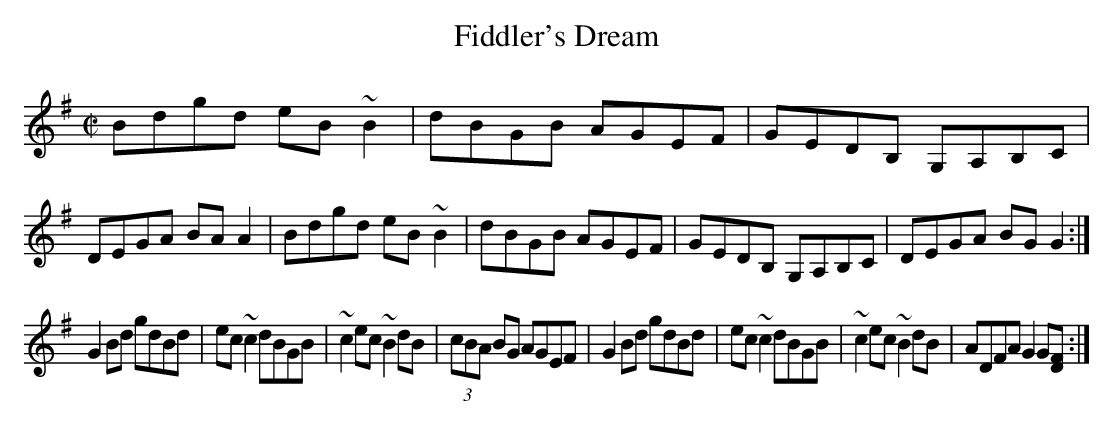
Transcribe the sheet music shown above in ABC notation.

X:1.2
T:Fiddler's Dream
M:C|
K:G
Bdgd eB~B2|dBGB AGEF|GEDB, G,A,B,C|DEGA BAA2|       Bdgd eB~B2|dBGB AGEF|GEDB, G,A,B,C|DEGA BGG2:|
G2Bd gdBd|ec~c2 dBGB|~c2ec ~B2dB|(3cBA BG AGEF|   G2Bd gdBd|ec~c2 dBGB|~c2ec ~B2dB|ADFA G2G[FD]:|
